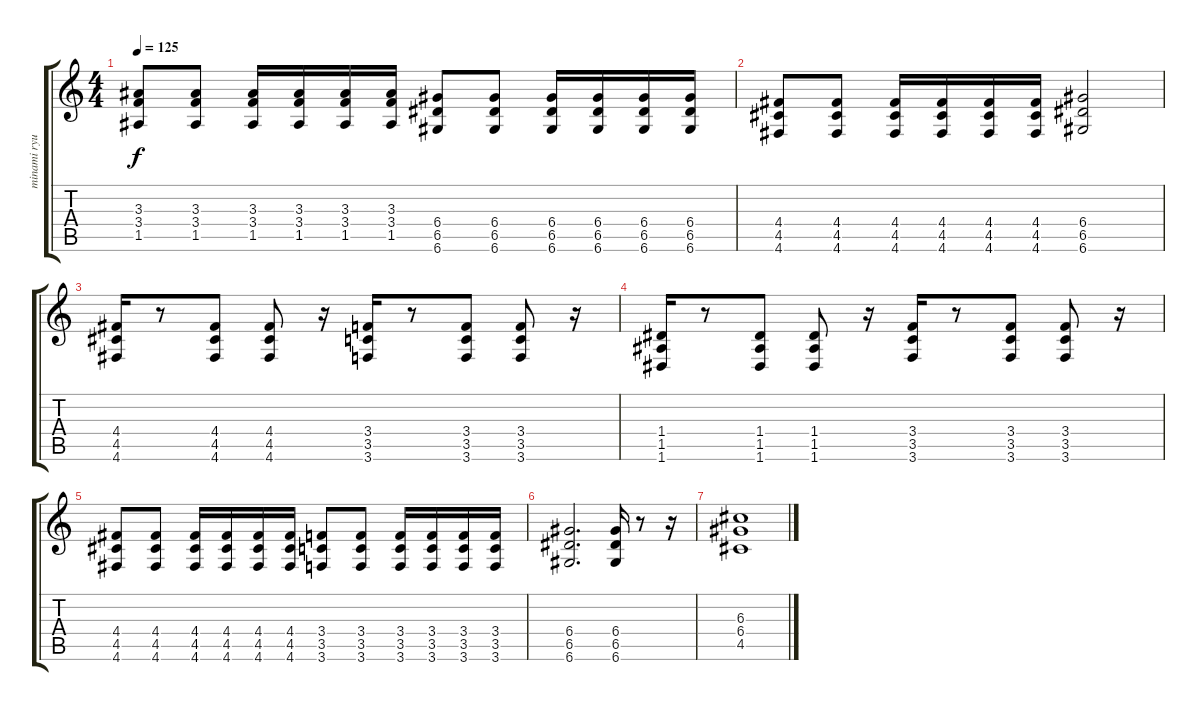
\track ("minami ryusuke" "minami ryu") {instrument distortionguitar}
\staff {score tabs}
\tuning (E4 B3 G3 D3 A2 D2) {hide}
\ts (4 4)
\tempo 125
\clef g2
\ks c
(3.3 3.4 1.5).8{dy f} (3.3 3.4 1.5).8 (3.3 3.4 1.5).16 (3.3 3.4 1.5).16 (3.3 3.4 1.5).16 (3.3 3.4 1.5).16 (6.4 6.5 6.6).8 (6.4 6.5 6.6).8 (6.4 6.5 6.6).16 (6.4 6.5 6.6).16 (6.4 6.5 6.6).16 (6.4 6.5 6.6).16 |
(4.4 4.5 4.6).8 (4.4 4.5 4.6).8 (4.4 4.5 4.6).16 (4.4 4.5 4.6).16 (4.4 4.5 4.6).16 (4.4 4.5 4.6).16 (6.4 6.5 6.6).2 |
(4.4 4.5 4.6).16 r.8 (4.4 4.5 4.6).8 (4.4 4.5 4.6).8 r.16 (3.4 3.5 3.6).16 r.8 (3.4 3.5 3.6).8 (3.4 3.5 3.6).8 r.16 |
(1.4 1.5 1.6).16 r.8 (1.4 1.5 1.6).8 (1.4 1.5 1.6).8 r.16 (3.4 3.5 3.6).16 r.8 (3.4 3.5 3.6).8 (3.4 3.5 3.6).8 r.16 |
(4.4 4.5 4.6).8 (4.4 4.5 4.6).8 (4.4 4.5 4.6).16 (4.4 4.5 4.6).16 (4.4 4.5 4.6).16 (4.4 4.5 4.6).16 (3.4 3.5 3.6).8 (3.4 3.5 3.6).8 (3.4 3.5 3.6).16 (3.4 3.5 3.6).16 (3.4 3.5 3.6).16 (3.4 3.5 3.6).16 |
(6.4 6.5 6.6).2{d} (6.4 6.5 6.6).16 r.8 r.16 |
(6.3 6.4 4.5).1
